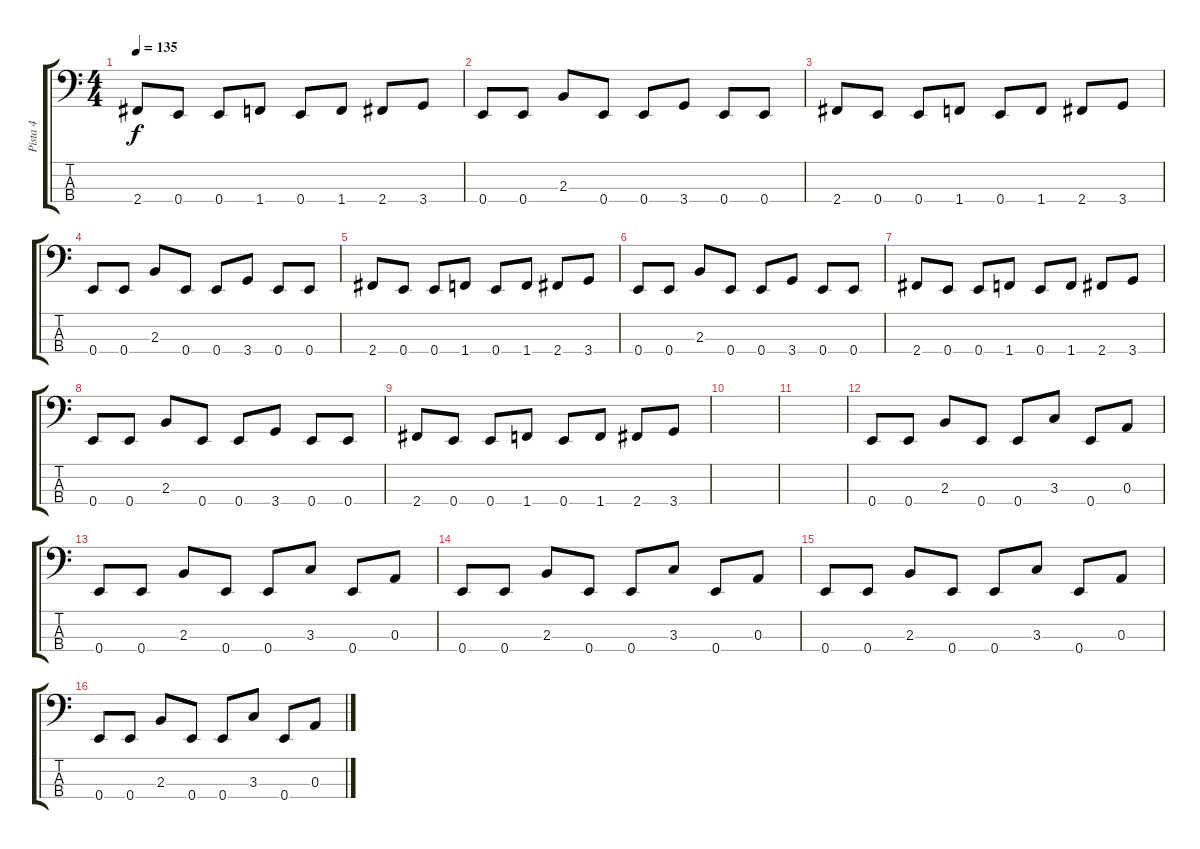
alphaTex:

\track ("Pista 4" "Pista 4") {instrument electricbasspick}
\staff {score tabs}
\tuning (G2 D2 A1 E1) {hide}
\ts (4 4)
\tempo 135
\clef f4
\ks c
2.4.8{dy f} 0.4.8 0.4.8 1.4.8 0.4.8 1.4.8 2.4.8 3.4.8 |
0.4.8 0.4.8 2.3.8 0.4.8 0.4.8 3.4.8 0.4.8 0.4.8 |
2.4.8 0.4.8 0.4.8 1.4.8 0.4.8 1.4.8 2.4.8 3.4.8 |
0.4.8 0.4.8 2.3.8 0.4.8 0.4.8 3.4.8 0.4.8 0.4.8 |
2.4.8 0.4.8 0.4.8 1.4.8 0.4.8 1.4.8 2.4.8 3.4.8 |
0.4.8 0.4.8 2.3.8 0.4.8 0.4.8 3.4.8 0.4.8 0.4.8 |
2.4.8 0.4.8 0.4.8 1.4.8 0.4.8 1.4.8 2.4.8 3.4.8 |
0.4.8 0.4.8 2.3.8 0.4.8 0.4.8 3.4.8 0.4.8 0.4.8 |
2.4.8 0.4.8 0.4.8 1.4.8 0.4.8 1.4.8 2.4.8 3.4.8 |
|
|
0.4.8 0.4.8 2.3.8 0.4.8 0.4.8 3.3.8 0.4.8 0.3.8 |
0.4.8 0.4.8 2.3.8 0.4.8 0.4.8 3.3.8 0.4.8 0.3.8 |
0.4.8 0.4.8 2.3.8 0.4.8 0.4.8 3.3.8 0.4.8 0.3.8 |
0.4.8 0.4.8 2.3.8 0.4.8 0.4.8 3.3.8 0.4.8 0.3.8 |
0.4.8 0.4.8 2.3.8 0.4.8 0.4.8 3.3.8 0.4.8 0.3.8
